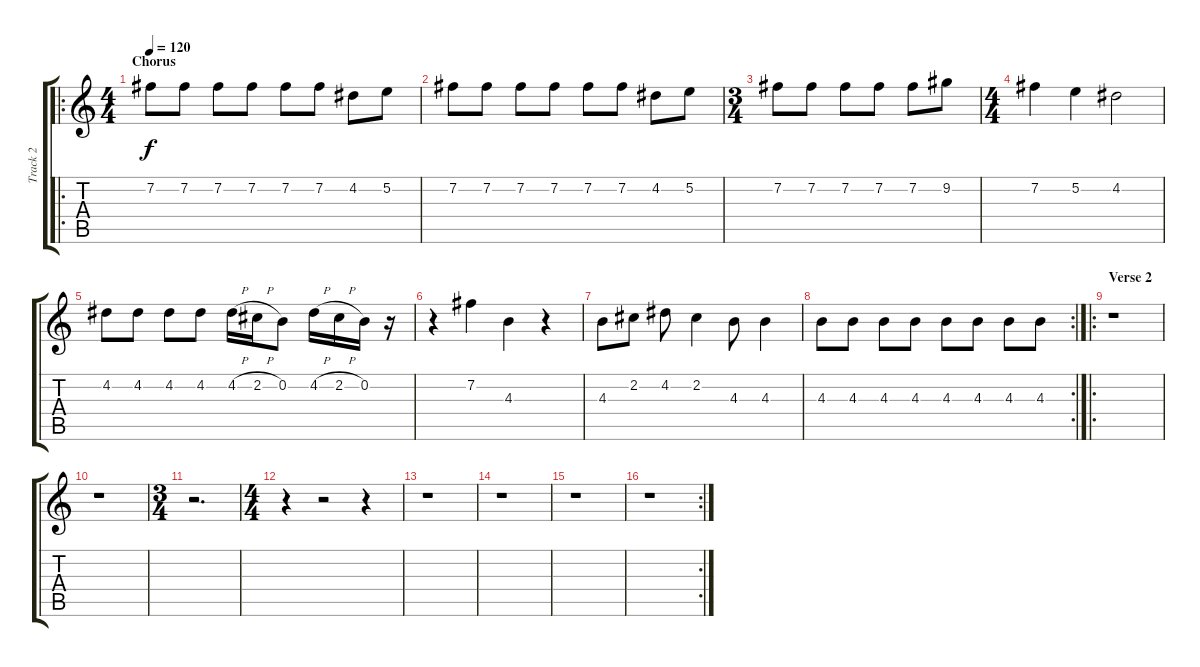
\track ("Track 2" "Track 2") {instrument distortionguitar}
\staff {score tabs}
\tuning (E4 B3 G3 D3 A2 E2) {hide}
\ro
\ts (4 4)
\section ("" "Chorus")
\tempo 120
\clef g2
\ks c
7.2.8{dy f} 7.2.8 7.2.8 7.2.8 7.2.8 7.2.8 4.2.8 5.2.8 |
7.2.8 7.2.8 7.2.8 7.2.8 7.2.8 7.2.8 4.2.8 5.2.8 |
\ts (3 4)
7.2.8 7.2.8 7.2.8 7.2.8 7.2.8 9.2.8 |
\ts (4 4)
7.2.4 5.2.4 4.2.2 |
4.2.8 4.2.8 4.2.8 4.2.8 4.2{h}.16 2.2{h}.16 0.2.8 4.2{h}.16 2.2{h}.16 0.2.16 r.16 |
r.4 7.2.4 4.3.4 r.4 |
4.3.8 2.2.8 4.2.8 2.2.4 4.3.8 4.3.4 |
\rc 2
4.3.8 4.3.8 4.3.8 4.3.8 4.3.8 4.3.8 4.3.8 4.3.8 |
\ro
\section ("" "Verse 2")
r.1 |
r.1 |
\ts (3 4)
r.2{d} |
\ts (4 4)
r.4 r.2 r.4 |
r.1 |
r.1 |
r.1 |
\rc 2
r.1
